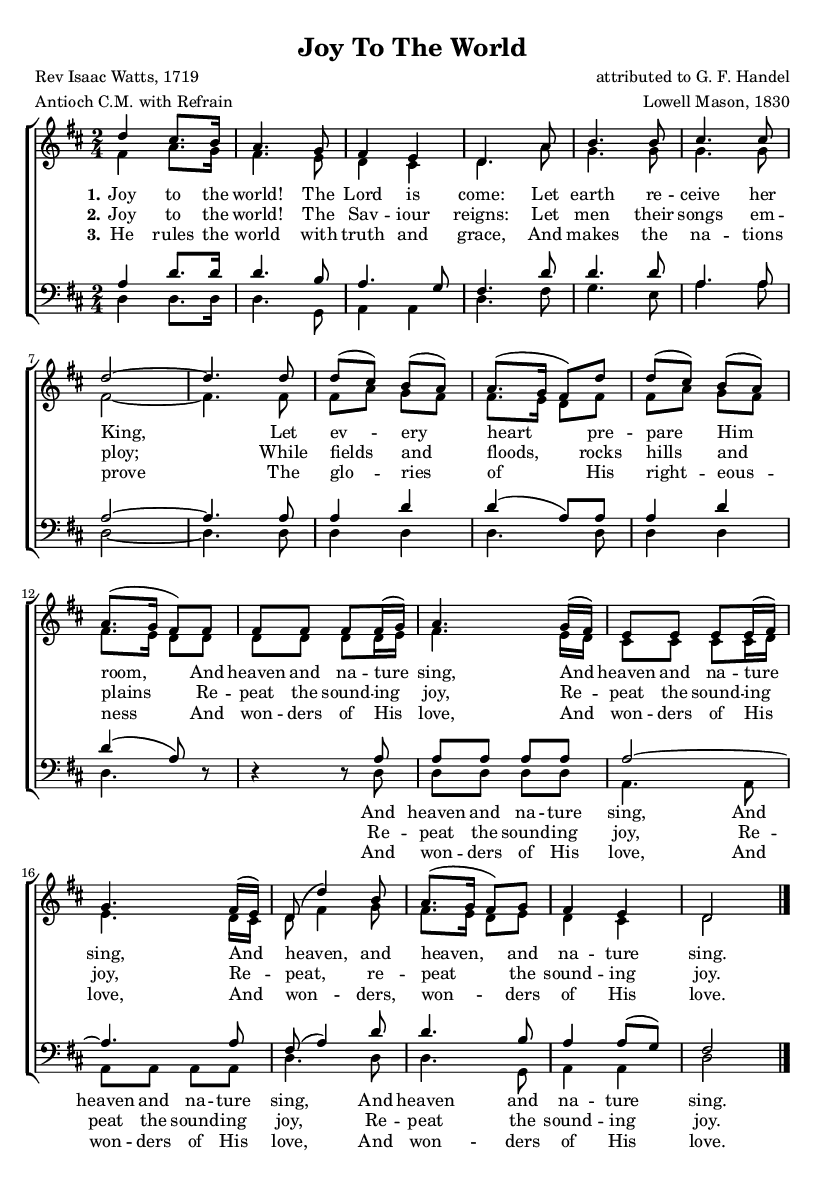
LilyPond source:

\header {
  filename = "joy.ly"
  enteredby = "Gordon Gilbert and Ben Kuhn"
  composer = "attributed to G. F. Handel"
  arranger = "Lowell Mason, 1830"
  poet = "Rev Isaac Watts, 1719"
  date ="1830"
  title = "Joy To The World"
  metre = "Antioch C.M. with Refrain"
  meter = \metre
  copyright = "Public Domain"
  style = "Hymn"
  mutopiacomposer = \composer
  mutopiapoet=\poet
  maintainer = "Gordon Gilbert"
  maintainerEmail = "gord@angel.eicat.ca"
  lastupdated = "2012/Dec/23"
}

\version "2.14.2"

\include "header.ly"

global= {
  \preamble
  \time 2/4
  \key d \major
}

sop = \context Voice = "sop"    {
  \voiceOne
  d''4 cis''8. b'16 | a'4. g'8 | fis'4 e' | d'4. a'8 |
  b'4. b'8 | cis''4. cis''8 | d''2~ | d''4. d''8 |

  d''( cis'') b'( a') | a'8.( g'16 fis'8) d'' |
  d''( cis'') b'( a') | a'8.( g'16 fis'8) fis' |
  fis' fis' fis' fis'16( g') | a'4. g'16( fis') |
  e'8 e' e' e'16( fis') g'4. fis'16( e') |
  d'8( d''4) b'8 | a'8.( g'16 fis'8) g' |
  fis'4 e' d'2 \bar "|."
}

alto=\context Voice = "alto"   {
  \voiceTwo
  fis'4 a'8. g'16 fis'4. e'8 d'4 cis' d'4.
  a'8 g'4. g'8 g'4. g'8 fis'2~ fis'4.
  fis'8 fis' a' g' fis' fis'8. e'16 d'8
  fis'8 fis' a' g' fis' fis'8. e'16 d'8
  d' d' d' d' d'16 e' fis'4.
  e'16 d' cis'8 cis' cis' cis'16 d' e'4.
  d'16 cis' d'8 fis'4 g'8 fis'8. e'16 d'8 e' d'4 cis' d'2
}

tenor = \context Voice = "tenor"   {
  \voiceOne
  a4 d'8. d'16 d'4. b8 a4. g8 fis4.
  d'8 d'4. d'8 a4. a8 a2~ a4.
  a8 a4 d' d'( a8) a a4 d' d'( a8) d8 \rest
  d4 \rest d8 \rest a8 a a a a a2 ~ a4.
  a8 fis( a4) d'8 d'4. b8 a4 a8( g) fis2
}

bass = \context Voice = "bass"   {
  \voiceTwo
  d4 d8. d16 d4. g,8 a,4 a, d4.
  fis8 g4. e8 a4. a8 d2~ d4.
  d8 d4 d d4. d8 d4 d d4. s8
  s4 s8 d8 d d d d a,4.
  a,8 a, a, a, a, d4. d8 d4. g,8 a,4 a, d2
}

accomp=\chordmode {

}



stanzaa = \lyricmode {
  Joy to the world! The Lord is come:
  Let earth re -- ceive her King,
  Let ev -- ery heart pre -- pare Him room,
  And heaven and na -- ture sing,
  And heaven and na -- ture sing,
  And heaven, and heaven, and na -- ture sing.
}
skips = {
  \skip 1 \skip 1 \skip 1
  \skip 1 \skip 1 \skip 1
  \skip 1 \skip 1 \skip 1
  \skip 1 \skip 1 \skip 1
  \skip 1 \skip 1 \skip 1
  \skip 1 \skip 1 \skip 1
  \skip 1 \skip 1 \skip 1
  \skip 1
}
stanzaamen = \lyricmode {
  \skips
  And heaven and na -- ture sing,
  And heaven and na -- ture sing,
  And heaven and na -- ture sing.
}

stanzab = \lyricmode {
  Joy to the world! The Sav -- iour reigns:
  Let men their songs em -- ploy;
  While fields and floods, rocks hills and plains
  Re -- peat the sound -- ing joy,
  Re -- peat the sound -- ing joy,
  Re -- peat, re -- peat the sound -- ing joy.
}
stanzabmen = \lyricmode {
  \skips
  Re -- peat the sound -- ing joy,
  Re -- peat the sound -- ing joy,
  Re -- peat the sound -- ing joy.
}


stanzac = \lyricmode {
  No more let sin and sor -- row grow,
  Nor thorns in -- fest the ground:
  He comes to make His bless -- ings flow
  Far as the curse is found,
  Far as the curse is found,
  Far as, far as the curse is found.
}

stanzad = \lyricmode {
  He rules the world with truth and grace,
  And makes the na -- tions prove
  The glo -- ries of His right -- eous -- ness
  And won -- ders of His love,
  And won -- ders of His love,
  And won -- ders, won -- ders of His love.
}
stanzadmen = \lyricmode {
  \skips
  And won -- ders of His love,
  And won -- ders of His love,
  And won -- ders of His love.
}
stanzae = \lyricmode {

}

stanzaf = \lyricmode {

}

\score {
  \context ChoirStaff <<
    \context ChordNames \accomp
    \unset ChoirStaff.melismaBusyProperties
    \context Staff ="upper"  { \clef "G" <<
      \global
      \sop
      \alto
    >>}

    \lyricsto "sop" \context Lyrics = "stanza-1" {
      \set stanza = "1."
      \stanzaa }
    \lyricsto "sop" \context Lyrics = "stanza-2" {
      \set stanza = "2."
      \stanzab }
    \lyricsto "sop" \context Lyrics = "stanza-3" {
      \set stanza = "3."
      \stanzad }
                                %	\lyricsto "sop" \context Lyrics = "stanza-5" {
                                %		\set stanza = "5."
                                %			\stanzae }
                                %	\lyricsto "sop" \context Lyrics = "stanza-6" {
                                %		\set stanza = "6."
                                %			\stanzaf }
    \context Staff = "lower"  { \clef "F"<<
      \global
      \tenor
      \bass
    >>}
    \lyricsto "bass" \context Lyrics = "stanza-1b" {
      \stanzaamen
    }
    \lyricsto "bass" \context Lyrics = "stanza-2b" {
      \stanzabmen
    }
    \lyricsto "bass" \context Lyrics = "stanza-3b" {
      \stanzadmen
    }
  >>
  \layout{
    indent = 0.0\pt
    \context {
      \ChordNames
      \override ChordName  #'style = #'american
      chordChanges = ##t
    }
  }
}
